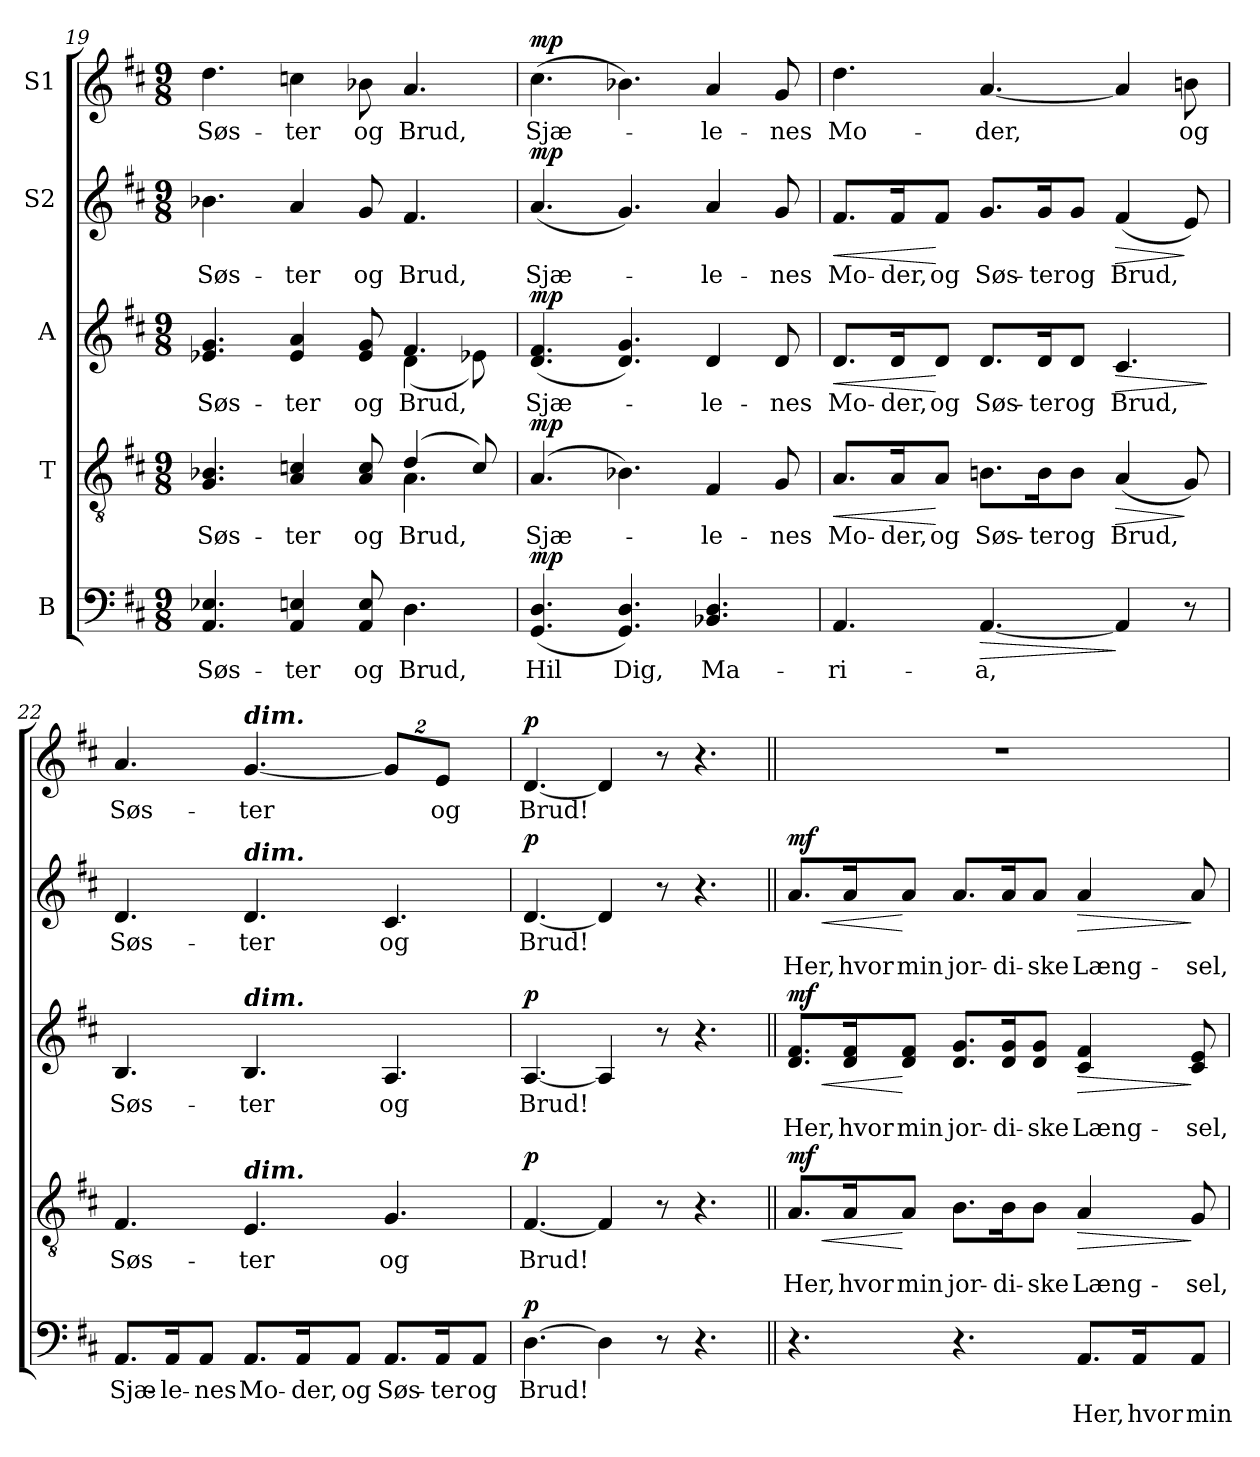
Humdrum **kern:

**kern	**text	**text	**dynam	**kern	**text	**text	**dynam	**kern	**text	**text	**dynam	**kern	**text	**text	**dynam	**kern	**text	**dynam
*part5	*part5	*part5	*part5	*part4	*part4	*part4	*part4	*part3	*part3	*part3	*part3	*part2	*part2	*part2	*part2	*part1	*part1	*part1
*staff5	*staff5	*staff5	*staff5	*staff4	*staff4	*staff4	*staff4	*staff3	*staff3	*staff3	*staff3	*staff2	*staff2	*staff2	*staff2	*staff1	*staff1	*staff1
*I"B	*	*	*	*I"T	*	*	*	*I"A	*	*	*	*I"S2	*	*	*	*I"S1	*	*
!!LO:PB:g=z
*clefF4	*	*	*	*clefGv2	*	*	*	*clefG2	*	*	*	*clefG2	*	*	*	*clefG2	*	*
*k[f#c#]	*	*	*	*k[f#c#]	*	*	*	*k[f#c#]	*	*	*	*k[f#c#]	*	*	*	*k[f#c#]	*	*
*D:	*	*	*	*D:	*	*	*	*D:	*	*	*	*D:	*	*	*	*D:	*	*
*M9/8	*	*	*	*M9/8	*	*	*	*M9/8	*	*	*	*M9/8	*	*	*	*M9/8	*	*
=19	=19	=19	=19	=19	=19	=19	=19	=19	=19	=19	=19	=19	=19	=19	=19	=19	=19	=19
!	!LO:LY:b	!	!	!	!LO:LY:b	!	!	!	!LO:LY:b	!	!	!	!LO:LY:b	!	!	!	!LO:LY:b	!
*	*	*	*	*^	*	*	*	*^	*	*	*	*	*	*	*	*	*	*
4.AA/ 4.E-X/	Søs-	.	.	4.G/ 4.B-X/	4.ryy	Søs-	.	.	4.e-X/ 4.g/	4.ryy	Søs-	.	.	4.b-X\	Søs-	.	.	4.dd\	Søs-	.
!	!LO:LY:b	!	!	!	!	!LO:LY:b	!	!	!	!	!LO:LY:b	!	!	!	!LO:LY:b	!	!	!	!LO:LY:b	!
4AA/ 4En/	-ter	.	.	4A/ 4cn/	4.ryy	-ter	.	.	4e-/ 4a/	4.ryy	-ter	.	.	4a/	-ter	.	.	4ccn\	-ter	.
!	!LO:LY:b	!	!	!	!	!LO:LY:b	!	!	!	!	!LO:LY:b	!	!	!	!LO:LY:b	!	!	!	!LO:LY:b	!
8AA/ 8E/	og	.	.	8A/ 8c/	.	og	.	.	8e-/ 8g/	.	og	.	.	8g/	og	.	.	8b-X\	og	.
!	!LO:LY:b	!	!	!	!	!LO:LY:b	!	!	!	!	!LO:LY:b	!	!	!	!LO:LY:b	!	!	!	!LO:LY:b	!
4.D\	Brud,	.	.	(>4d/	4.A\	Brud,	.	.	4.f#i/	(<4d\	Brud,	.	.	4.f#i/	Brud,	.	.	4.a/	Brud,	.
.	.	.	.	8c/)	.	.	.	.	.	8e-X\)	.	.	.	.	.	.	.	.	.	.
*	*	*	*	*v	*v	*	*	*	*	*	*	*	*	*	*	*	*	*	*	*
=20	=20	=20	=20	=20	=20	=20	=20	=20	=20	=20	=20	=20	=20	=20	=20	=20	=20	=20	=20
!	!LO:LY:b	!	!LO:DY:a	!	!LO:LY:b	!	!LO:DY:a	!	!	!LO:LY:b	!	!LO:DY:a	!	!LO:LY:b	!	!LO:DY:a	!	!LO:LY:b	!LO:DY:a
*	*	*	*	*	*	*	*	*v	*v	*	*	*	*	*	*	*	*	*	*
(<4.GG/ 4.D/	Hil	.	mp	(>4.A/	Sjæ-	.	mp	(<4.d/ 4.f#/	Sjæ-	.	mp	(<4.a/	Sjæ-	.	mp	(>4.cc#\	Sjæ-	mp
!	!LO:LY:b	!	!	!	!	!	!	!	!	!	!	!	!	!	!	!	!	!
4.GG/ 4.D/)	Dig,	.	.	4.B-X\)	.	.	.	4.d/ 4.g/)	.	.	.	4.g/)	.	.	.	4.b-X\)	.	.
!	!LO:LY:b	!	!	!	!LO:LY:b	!	!	!	!LO:LY:b	!	!	!	!LO:LY:b	!	!	!	!LO:LY:b	!
4.BB-X/ 4.D/	Ma-	.	.	4F#i/	-le-	.	.	4d/	-le-	.	.	4a/	-le-	.	.	4a/	-le-	.
!	!	!	!	!	!LO:LY:b	!	!	!	!LO:LY:b	!	!	!	!LO:LY:b	!	!	!	!LO:LY:b	!
.	.	.	.	8G/	-nes	.	.	8d/	-nes	.	.	8g/	-nes	.	.	8g/	-nes	.
=21	=21	=21	=21	=21	=21	=21	=21	=21	=21	=21	=21	=21	=21	=21	=21	=21	=21	=21
!	!LO:LY:b	!	!	!	!LO:LY:b	!	!LO:HP:b	!	!LO:LY:b	!	!LO:HP:b	!	!LO:LY:b	!	!LO:HP:b	!	!LO:LY:b	!
4.AA/	-ri-	.	.	8.A/L	Mo-	.	<	8.d/L	Mo-	.	<	8.f#/L	Mo-	.	<	4.dd\	Mo-	.
!	!	!	!	!	!LO:LY:b	!	!	!	!LO:LY:b	!	!	!	!LO:LY:b	!	!	!	!	!
.	.	.	.	16A/k	-der,	.	.	16d/k	-der,	.	.	16f#/k	-der,	.	.	.	.	.
!	!	!	!	!	!LO:LY:b	!	!	!	!LO:LY:b	!	!	!	!LO:LY:b	!	!	!	!	!
.	.	.	.	8A/J	og	.	[	8d/J	og	.	[	8f#/J	og	.	[	.	.	.
!	!LO:LY:b	!	!LO:HP:b	!	!LO:LY:b	!	!	!	!LO:LY:b	!	!	!	!LO:LY:b	!	!	!	!LO:LY:b	!
[4.AA/	-a,	.	>	8.Bni\L	Søs-	.	.	8.d/L	Søs-	.	.	8.g/L	Søs-	.	.	[4.a/	-der,	.
!	!	!	!	!	!LO:LY:b	!	!	!	!LO:LY:b	!	!	!	!LO:LY:b	!	!	!	!	!
.	.	.	.	16B\k	-ter	.	.	16d/k	-ter	.	.	16g/k	-ter	.	.	.	.	.
!	!	!	!	!	!LO:LY:b	!	!	!	!LO:LY:b	!	!	!	!LO:LY:b	!	!	!	!	!
.	.	.	.	8B\J	og	.	.	8d/J	og	.	.	8g/J	og	.	.	.	.	.
!	!	!	!	!	!LO:LY:b	!	!LO:HP:b	!	!LO:LY:b	!	!LO:HP:b	!	!LO:LY:b	!	!LO:HP:b	!	!	!
4AA/]	.	.	]	(<4A/	Brud,	.	>	4.c#i/	Brud,	.	>	(<4f#/	Brud,	.	>	4a/]	.	.
!	!	!	!	!	!	!	!	!	!	!	!	!	!	!	!	!	!LO:LY:b	!
8r	.	.	.	8G/)	.	.	]	.	.	.	.	8e/)	.	.	]	8bni\	og	.
.	.	.	.	.	.	.	.	.	.	.	]	.	.	.	.	.	.	.
!!LO:LB:g=z
=22	=22	=22	=22	=22	=22	=22	=22	=22	=22	=22	=22	=22	=22	=22	=22	=22	=22	=22
!	!LO:LY:b	!	!	!	!LO:LY:b	!	!	!	!LO:LY:b	!	!	!	!LO:LY:b	!	!	!	!LO:LY:b	!
8.AA/L	Sjæ-	.	.	4.F#/	Søs-	.	.	4.B/	Søs-	.	.	4.d/	Søs-	.	.	4.a/	Søs-	.
!	!LO:LY:b	!	!	!	!	!	!	!	!	!	!	!	!	!	!	!	!	!
16AA/k	-le-	.	.	.	.	.	.	.	.	.	.	.	.	.	.	.	.	.
!	!LO:LY:b	!	!	!	!	!	!	!	!	!	!	!	!	!	!	!	!	!
8AA/J	-nes	.	.	.	.	.	.	.	.	.	.	.	.	.	.	.	.	.
!	!	!	!	!	!	!	!	!	!	!	!	!	!	!	!	!LO:TX:a:Bi:t=dim.	!	!
!	!	!	!	!	!	!	!	!	!	!	!	!LO:TX:a:Bi:t=dim.	!	!	!	!	!	!
!	!	!	!	!	!	!	!	!LO:TX:a:Bi:t=dim.	!	!	!	!	!	!	!	!	!	!
!	!	!	!	!LO:TX:a:Bi:t=dim.	!	!	!	!	!	!	!	!	!	!	!	!	!	!
!	!LO:LY:b	!	!	!	!LO:LY:b	!	!	!	!LO:LY:b	!	!	!	!LO:LY:b	!	!	!	!LO:LY:b	!
8.AA/L	Mo-	.	.	4.E/	-ter	.	.	4.B/	-ter	.	.	4.d/	-ter	.	.	[4.g/	-ter	.
!	!LO:LY:b	!	!	!	!	!	!	!	!	!	!	!	!	!	!	!	!	!
16AA/k	-der,	.	.	.	.	.	.	.	.	.	.	.	.	.	.	.	.	.
!	!LO:LY:b	!	!	!	!	!	!	!	!	!	!	!	!	!	!	!	!	!
8AA/J	og	.	.	.	.	.	.	.	.	.	.	.	.	.	.	.	.	.
!	!LO:LY:b	!	!	!	!LO:LY:b	!	!	!	!LO:LY:b	!	!	!	!LO:LY:b	!	!	!	!	!
8.AA/L	Søs-	.	.	4.G/	og	.	.	4.A/	og	.	.	4.c#/	og	.	.	16%3g/L]	.	.
!	!LO:LY:b	!	!	!	!	!	!	!	!	!	!	!	!	!	!	!	!LO:LY:b	!
16AA/k	-ter	.	.	.	.	.	.	.	.	.	.	.	.	.	.	16%3e/J	og	.
!	!LO:LY:b	!	!	!	!	!	!	!	!	!	!	!	!	!	!	!	!	!
8AA/J	og	.	.	.	.	.	.	.	.	.	.	.	.	.	.	.	.	.
=23	=23	=23	=23	=23	=23	=23	=23	=23	=23	=23	=23	=23	=23	=23	=23	=23	=23	=23
!	!LO:LY:b	!	!LO:DY:a	!	!LO:LY:b	!	!LO:DY:a	!	!LO:LY:b	!	!LO:DY:a	!	!LO:LY:b	!	!LO:DY:a	!	!LO:LY:b	!LO:DY:a
[4.D\	Brud!	.	p	[4.F#/	Brud!	.	p	[4.A/	Brud!	.	p	[4.d/	Brud!	.	p	[4.d/	Brud!	p
4D\]	.	.	.	4F#/]	.	.	.	4A/]	.	.	.	4d/]	.	.	.	4d/]	.	.
8r	.	.	.	8r	.	.	.	8r	.	.	.	8r	.	.	.	8r	.	.
4.r	.	.	.	4.r	.	.	.	4.r	.	.	.	4.r	.	.	.	4.r	.	.
=24||	=24||	=24||	=24||	=24||	=24||	=24||	=24||	=24||	=24||	=24||	=24||	=24||	=24||	=24||	=24||	=24||	=24||	=24||
!	!	!	!	!	!	!LO:LY:b	!LO:HP:b	!	!	!LO:LY:b	!LO:HP:b	!	!	!LO:LY:b	!LO:HP:b	!	!	!
!	!	!	!	!	!	!	!LO:DY:n=1:a	!	!	!	!LO:DY:n=1:b	!	!	!	!LO:DY:n=1:a	!	!	!
4.r	.	.	.	8.A/L	.	Her,	< mf	8.d/ 8.f#/L	.	Her,	< mf	8.a/L	.	Her,	< mf	8%9r	.	.
!	!	!	!	!	!	!LO:LY:b	!	!	!	!LO:LY:b	!	!	!	!LO:LY:b	!	!	!	!
.	.	.	.	16A/k	.	hvor	.	16d/ 16f#/k	.	hvor	.	16a/k	.	hvor	.	.	.	.
!	!	!	!	!	!	!LO:LY:b	!	!	!	!LO:LY:b	!	!	!	!LO:LY:b	!	!	!	!
.	.	.	.	8A/J	.	min	[	8d/ 8f#/J	.	min	[	8a/J	.	min	[	.	.	.
!	!	!	!	!	!	!LO:LY:b	!	!	!	!LO:LY:b	!	!	!	!LO:LY:b	!	!	!	!
4.r	.	.	.	8.B\L	.	jor-	.	8.d/ 8.g/L	.	jor-	.	8.a/L	.	jor-	.	.	.	.
!	!	!	!	!	!	!LO:LY:b	!	!	!	!LO:LY:b	!	!	!	!LO:LY:b	!	!	!	!
.	.	.	.	16B\k	.	-di-	.	16d/ 16g/k	.	-di-	.	16a/k	.	-di-	.	.	.	.
!	!	!	!	!	!	!LO:LY:b	!	!	!	!LO:LY:b	!	!	!	!LO:LY:b	!	!	!	!
.	.	.	.	8B\J	.	-ske	.	8d/ 8g/J	.	-ske	.	8a/J	.	-ske	.	.	.	.
!	!	!LO:LY:b	!	!	!	!LO:LY:b	!LO:HP:b	!	!	!LO:LY:b	!LO:HP:b	!	!	!LO:LY:b	!LO:HP:b	!	!	!
8.AA/L	.	Her,	.	4A/	.	Læng-	>	4c#/ 4f#/	.	Læng-	>	4a/	.	Læng-	>	.	.	.
!	!	!LO:LY:b	!	!	!	!	!	!	!	!	!	!	!	!	!	!	!	!
16AA/k	.	hvor	.	.	.	.	.	.	.	.	.	.	.	.	.	.	.	.
!	!	!LO:LY:b	!	!	!	!LO:LY:b	!	!	!	!LO:LY:b	!	!	!	!LO:LY:b	!	!	!	!
8AA/J	.	min	.	8G/	.	-sel,	]	8c#/ 8e/	.	-sel,	]	8a/	.	-sel,	]	.	.	.
=	=	=	=	=	=	=	=	=	=	=	=	=	=	=	=	=	=	=
*-	*-	*-	*-	*-	*-	*-	*-	*-	*-	*-	*-	*-	*-	*-	*-	*-	*-	*-
